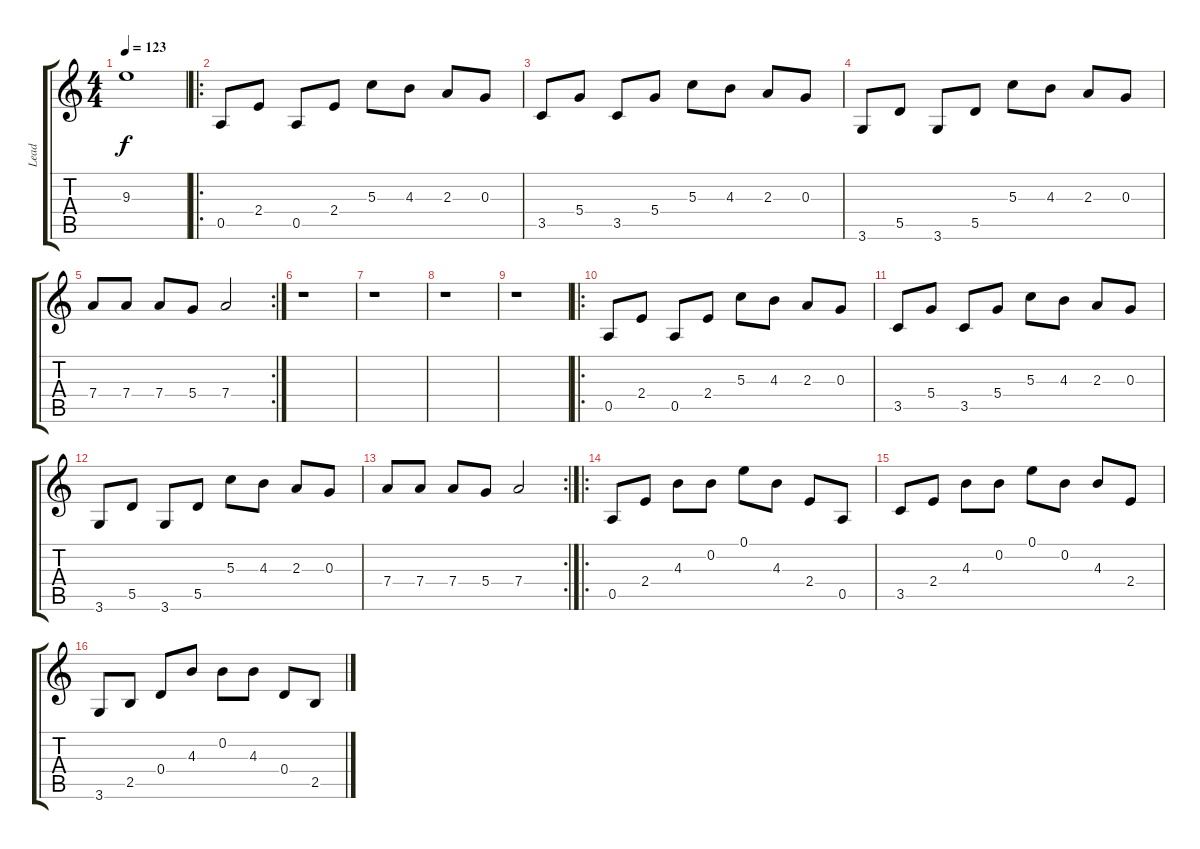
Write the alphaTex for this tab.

\track ("Lead" "Lead") {instrument acousticguitarsteel}
\staff {score tabs}
\tuning (E4 B3 G3 D3 A2 E2) {hide}
\ts (4 4)
\tempo 123
\clef g2
\ks c
9.3.1{dy f} |
\ro
0.5.8 2.4.8 0.5.8 2.4.8 5.3.8 4.3.8 2.3.8 0.3.8 |
3.5.8 5.4.8 3.5.8 5.4.8 5.3.8 4.3.8 2.3.8 0.3.8 |
3.6.8 5.5.8 3.6.8 5.5.8 5.3.8 4.3.8 2.3.8 0.3.8 |
\rc 2
7.4.8 7.4.8 7.4.8 5.4.8 7.4.2 |
r.1 |
r.1 |
r.1 |
r.1 |
\ro
0.5.8{instrument distortionguitar} 2.4.8 0.5.8 2.4.8 5.3.8 4.3.8 2.3.8 0.3.8 |
3.5.8 5.4.8 3.5.8 5.4.8 5.3.8 4.3.8 2.3.8 0.3.8 |
3.6.8 5.5.8 3.6.8 5.5.8 5.3.8 4.3.8 2.3.8 0.3.8 |
\rc 2
7.4.8 7.4.8 7.4.8 5.4.8 7.4.2 |
\ro
0.5.8{instrument acousticguitarsteel} 2.4.8 4.3.8 0.2.8 0.1.8 4.3.8 2.4.8 0.5.8 |
3.5.8 2.4.8 4.3.8 0.2.8 0.1.8 0.2.8 4.3.8 2.4.8 |
3.6.8 2.5.8 0.4.8 4.3.8 0.2.8 4.3.8 0.4.8 2.5.8
